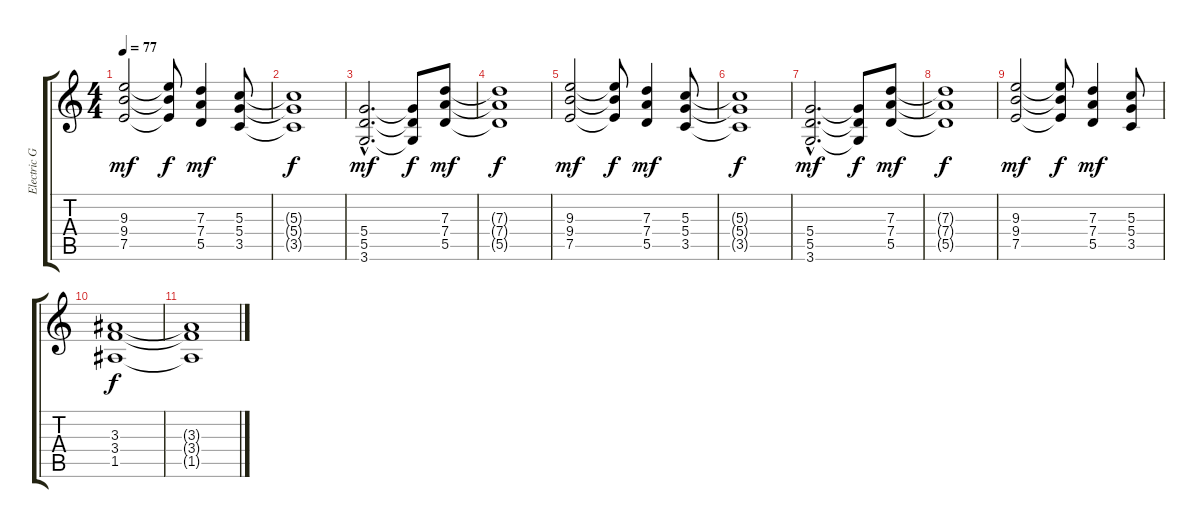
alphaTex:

\track ("Electric Guitar (dist)" "Electric G") {instrument distortionguitar}
\staff {score tabs}
\tuning (E4 B3 G3 D3 A2 E2) {hide}
\ts (4 4)
\tempo 77
\clef g2
\ks c
(9.3 9.4 7.5).2{dy mf} (9.3{t} 9.4{t} 7.5{t}).8{dy f} (7.3 7.4 5.5).4{dy mf} (5.3 5.4 3.5).8 |
(5.3{t} 5.4{t} 3.5{t}).1{dy f} |
(5.4{hac} 5.5{hac} 3.6{hac}).2{d dy mf} (5.4{t} 5.5{t} 3.6{t}).8{dy f} (7.3 7.4 5.5).8{dy mf} |
(7.3{t} 7.4{t} 5.5{t}).1{dy f} |
(9.3 9.4 7.5).2{dy mf} (9.3{t} 9.4{t} 7.5{t}).8{dy f} (7.3 7.4 5.5).4{dy mf} (5.3 5.4 3.5).8 |
(5.3{t} 5.4{t} 3.5{t}).1{dy f} |
(5.4{hac} 5.5{hac} 3.6{hac}).2{d dy mf} (5.4{t} 5.5{t} 3.6{t}).8{dy f} (7.3 7.4 5.5).8{dy mf} |
(7.3{t} 7.4{t} 5.5{t}).1{dy f} |
(9.3 9.4 7.5).2{dy mf} (9.3{t} 9.4{t} 7.5{t}).8{dy f} (7.3 7.4 5.5).4{dy mf} (5.3 5.4 3.5).8 |
(3.3 3.4 1.5).1{dy f} |
(3.3{t} 3.4{t} 1.5{t}).1
